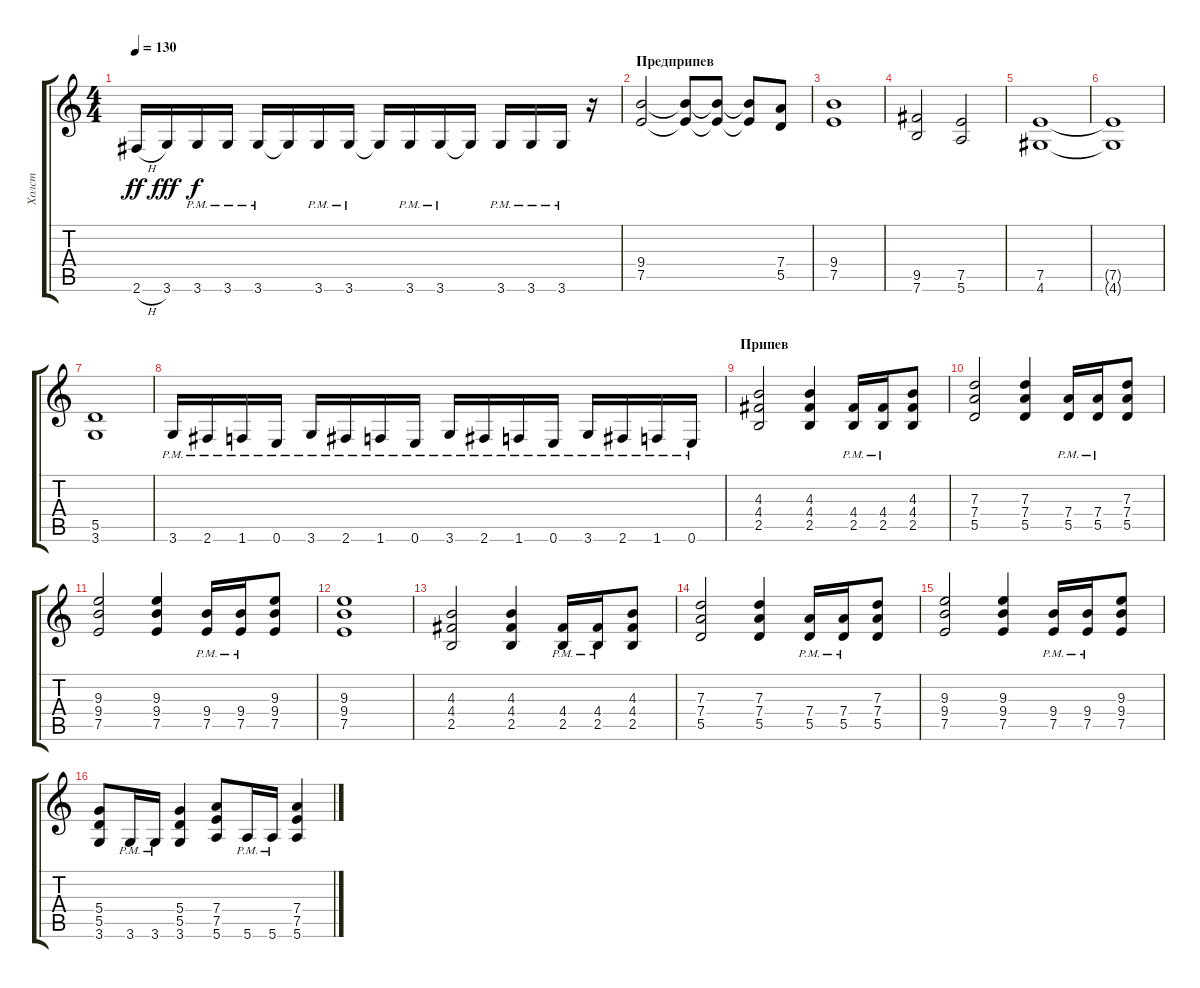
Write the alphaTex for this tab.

\track ("Холст" "Холст") {instrument distortionguitar}
\staff {score tabs}
\tuning (E4 B3 G3 D3 A2 E2) {hide}
\ts (4 4)
\tempo 130
\clef g2
\ks c
2.6{h}.16{dy ff} 3.6.16{dy fff} 3.6{pm}.16{dy f} 3.6{pm}.16 3.6{pm}.16 3.6{t}.16 3.6{pm}.16 3.6{pm}.16 3.6{t}.16 3.6{pm}.16 3.6{pm}.16 3.6{t}.16 3.6{pm}.16 3.6{pm}.16 3.6{pm}.16 r.16 |
\section ("" "Предприпев")
(9.4 7.5).2 (9.4{t} 7.5{t}).8 (9.4{t} 7.5{t}).8 (9.4{t} 7.5{t}).8 (7.4 5.5).8 |
(9.4 7.5).1 |
(9.5 7.6).2 (7.5 5.6).2 |
(7.5 4.6).1 |
(7.5{t} 4.6{t}).1 |
(5.5 3.6).1 |
3.6{pm}.16 2.6{pm}.16 1.6{pm}.16 0.6{pm}.16 3.6{pm}.16 2.6{pm}.16 1.6{pm}.16 0.6{pm}.16 3.6{pm}.16 2.6{pm}.16 1.6{pm}.16 0.6{pm}.16 3.6{pm}.16 2.6{pm}.16 1.6{pm}.16 0.6{pm}.16 |
\section ("" "Припев")
(4.3 4.4 2.5).2 (4.3 4.4 2.5).4 (4.4{pm} 2.5{pm}).16 (4.4{pm} 2.5{pm}).16 (4.3 4.4 2.5).8 |
(7.3 7.4 5.5).2 (7.3 7.4 5.5).4 (7.4{pm} 5.5{pm}).16 (7.4{pm} 5.5{pm}).16 (7.3 7.4 5.5).8 |
(9.3 9.4 7.5).2 (9.3 9.4 7.5).4 (9.4{pm} 7.5{pm}).16 (9.4{pm} 7.5{pm}).16 (9.3 9.4 7.5).8 |
(9.3 9.4 7.5).1 |
(4.3 4.4 2.5).2 (4.3 4.4 2.5).4 (4.4{pm} 2.5{pm}).16 (4.4{pm} 2.5{pm}).16 (4.3 4.4 2.5).8 |
(7.3 7.4 5.5).2 (7.3 7.4 5.5).4 (7.4{pm} 5.5{pm}).16 (7.4{pm} 5.5{pm}).16 (7.3 7.4 5.5).8 |
(9.3 9.4 7.5).2 (9.3 9.4 7.5).4 (9.4{pm} 7.5{pm}).16 (9.4{pm} 7.5{pm}).16 (9.3 9.4 7.5).8 |
(5.4 5.5 3.6).8 3.6{pm}.16 3.6{pm}.16 (5.4 5.5 3.6).4 (7.4 7.5 5.6).8 5.6{pm}.16 5.6{pm}.16 (7.4 7.5 5.6).4
